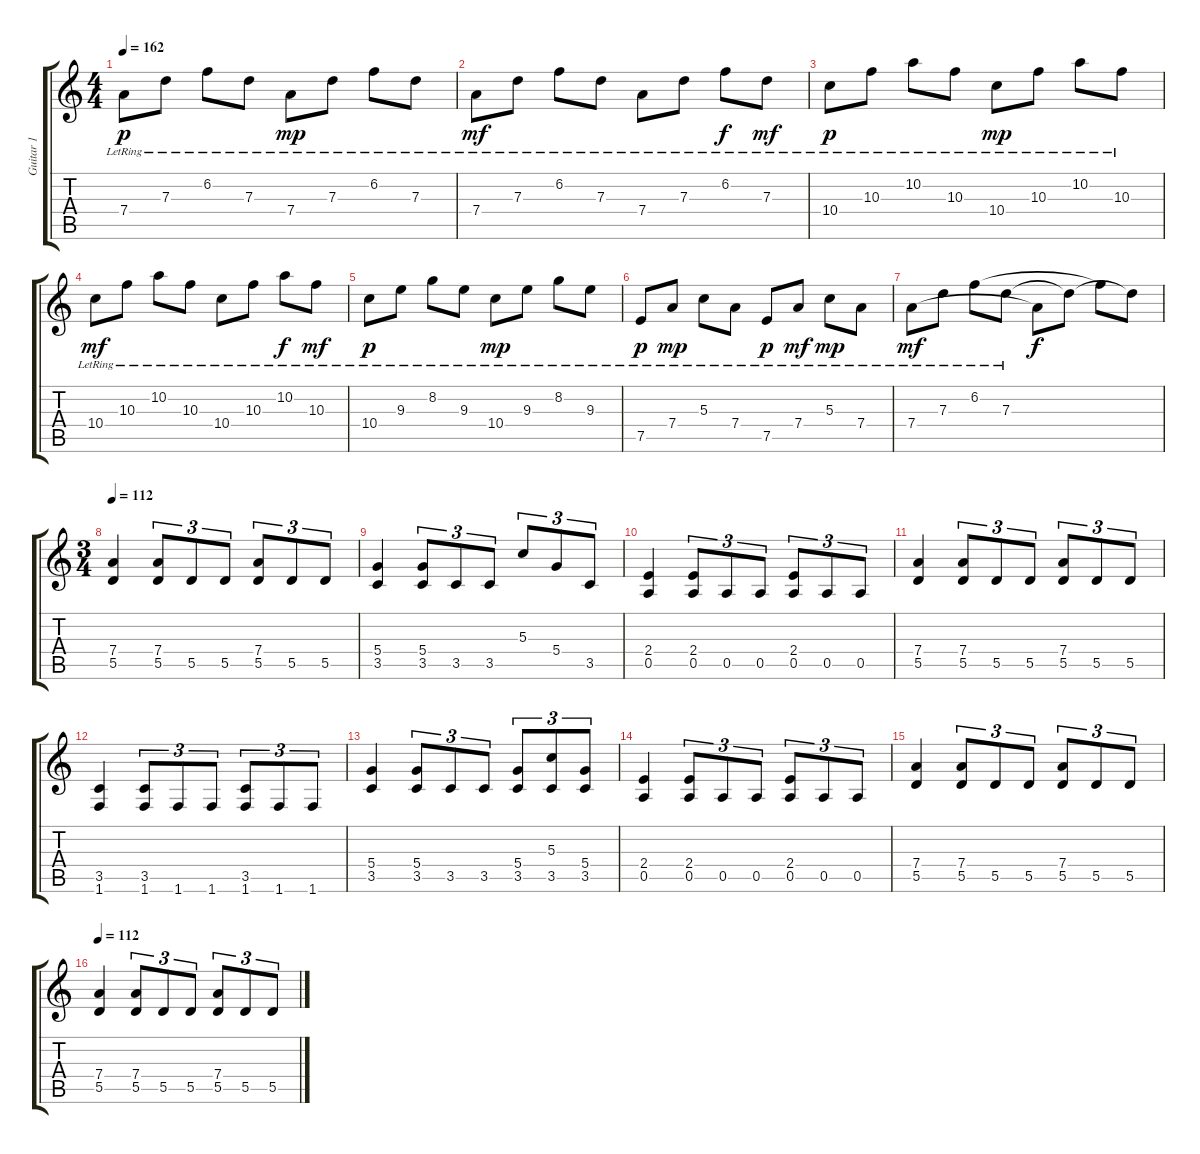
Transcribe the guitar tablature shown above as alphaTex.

\track ("Guitar 1" "Guitar 1") {instrument overdrivenguitar}
\staff {score tabs}
\tuning (E4 B3 G3 D3 A2 E2) {hide}
\ts (4 4)
\tempo 162
\clef g2
\ks c
7.4{lr}.8{dy p} 7.3{lr}.8 6.2{lr}.8 7.3{lr}.8 7.4{lr}.8{dy mp} 7.3{lr}.8 6.2{lr}.8 7.3{lr}.8 |
7.4{lr}.8{dy mf} 7.3{lr}.8 6.2{lr}.8 7.3{lr}.8 7.4{lr}.8 7.3{lr}.8 6.2{lr}.8{dy f} 7.3{lr}.8{dy mf} |
10.4{lr}.8{dy p} 10.3{lr}.8 10.2{lr}.8 10.3{lr}.8 10.4{lr}.8{dy mp} 10.3{lr}.8 10.2{lr}.8 10.3{lr}.8 |
10.4{lr}.8{dy mf} 10.3{lr}.8 10.2{lr}.8 10.3{lr}.8 10.4{lr}.8 10.3{lr}.8 10.2{lr}.8{dy f} 10.3{lr}.8{dy mf} |
10.4{lr}.8{dy p} 9.3{lr}.8 8.2{lr}.8 9.3{lr}.8 10.4{lr}.8{dy mp} 9.3{lr}.8 8.2{lr}.8 9.3{lr}.8 |
7.5{lr}.8{dy p} 7.4{lr}.8{dy mp} 5.3{lr}.8 7.4{lr}.8 7.5{lr}.8{dy p} 7.4{lr}.8{dy mf} 5.3{lr}.8{dy mp} 7.4{lr}.8 |
7.4{lr}.8{dy mf} 7.3{lr}.8 6.2{lr}.8 7.3{lr}.8 7.4{t}.8{dy f} 7.3{t}.8 6.2{t}.8 7.3{t}.8 |
\ts (3 4)
\tempo 112
(7.4 5.5).4 (7.4 5.5).8{tu (3 2)} 5.5.8{tu (3 2)} 5.5.8{tu (3 2)} (7.4 5.5).8{tu (3 2)} 5.5.8{tu (3 2)} 5.5.8{tu (3 2)} |
(5.4 3.5).4 (5.4 3.5).8{tu (3 2)} 3.5.8{tu (3 2)} 3.5.8{tu (3 2)} 5.3.8{tu (3 2)} 5.4.8{tu (3 2)} 3.5.8{tu (3 2)} |
(2.4 0.5).4 (2.4 0.5).8{tu (3 2)} 0.5.8{tu (3 2)} 0.5.8{tu (3 2)} (2.4 0.5).8{tu (3 2)} 0.5.8{tu (3 2)} 0.5.8{tu (3 2)} |
(7.4 5.5).4 (7.4 5.5).8{tu (3 2)} 5.5.8{tu (3 2)} 5.5.8{tu (3 2)} (7.4 5.5).8{tu (3 2)} 5.5.8{tu (3 2)} 5.5.8{tu (3 2)} |
(3.5 1.6).4 (3.5 1.6).8{tu (3 2)} 1.6.8{tu (3 2)} 1.6.8{tu (3 2)} (3.5 1.6).8{tu (3 2)} 1.6.8{tu (3 2)} 1.6.8{tu (3 2)} |
(5.4 3.5).4 (5.4 3.5).8{tu (3 2)} 3.5.8{tu (3 2)} 3.5.8{tu (3 2)} (5.4 3.5).8{tu (3 2)} (5.3 3.5).8{tu (3 2)} (5.4 3.5).8{tu (3 2)} |
(2.4 0.5).4 (2.4 0.5).8{tu (3 2)} 0.5.8{tu (3 2)} 0.5.8{tu (3 2)} (2.4 0.5).8{tu (3 2)} 0.5.8{tu (3 2)} 0.5.8{tu (3 2)} |
(7.4 5.5).4 (7.4 5.5).8{tu (3 2)} 5.5.8{tu (3 2)} 5.5.8{tu (3 2)} (7.4 5.5).8{tu (3 2)} 5.5.8{tu (3 2)} 5.5.8{tu (3 2)} |
\tempo 112
(7.4 5.5).4 (7.4 5.5).8{tu (3 2)} 5.5.8{tu (3 2)} 5.5.8{tu (3 2)} (7.4 5.5).8{tu (3 2)} 5.5.8{tu (3 2)} 5.5.8{tu (3 2)}
